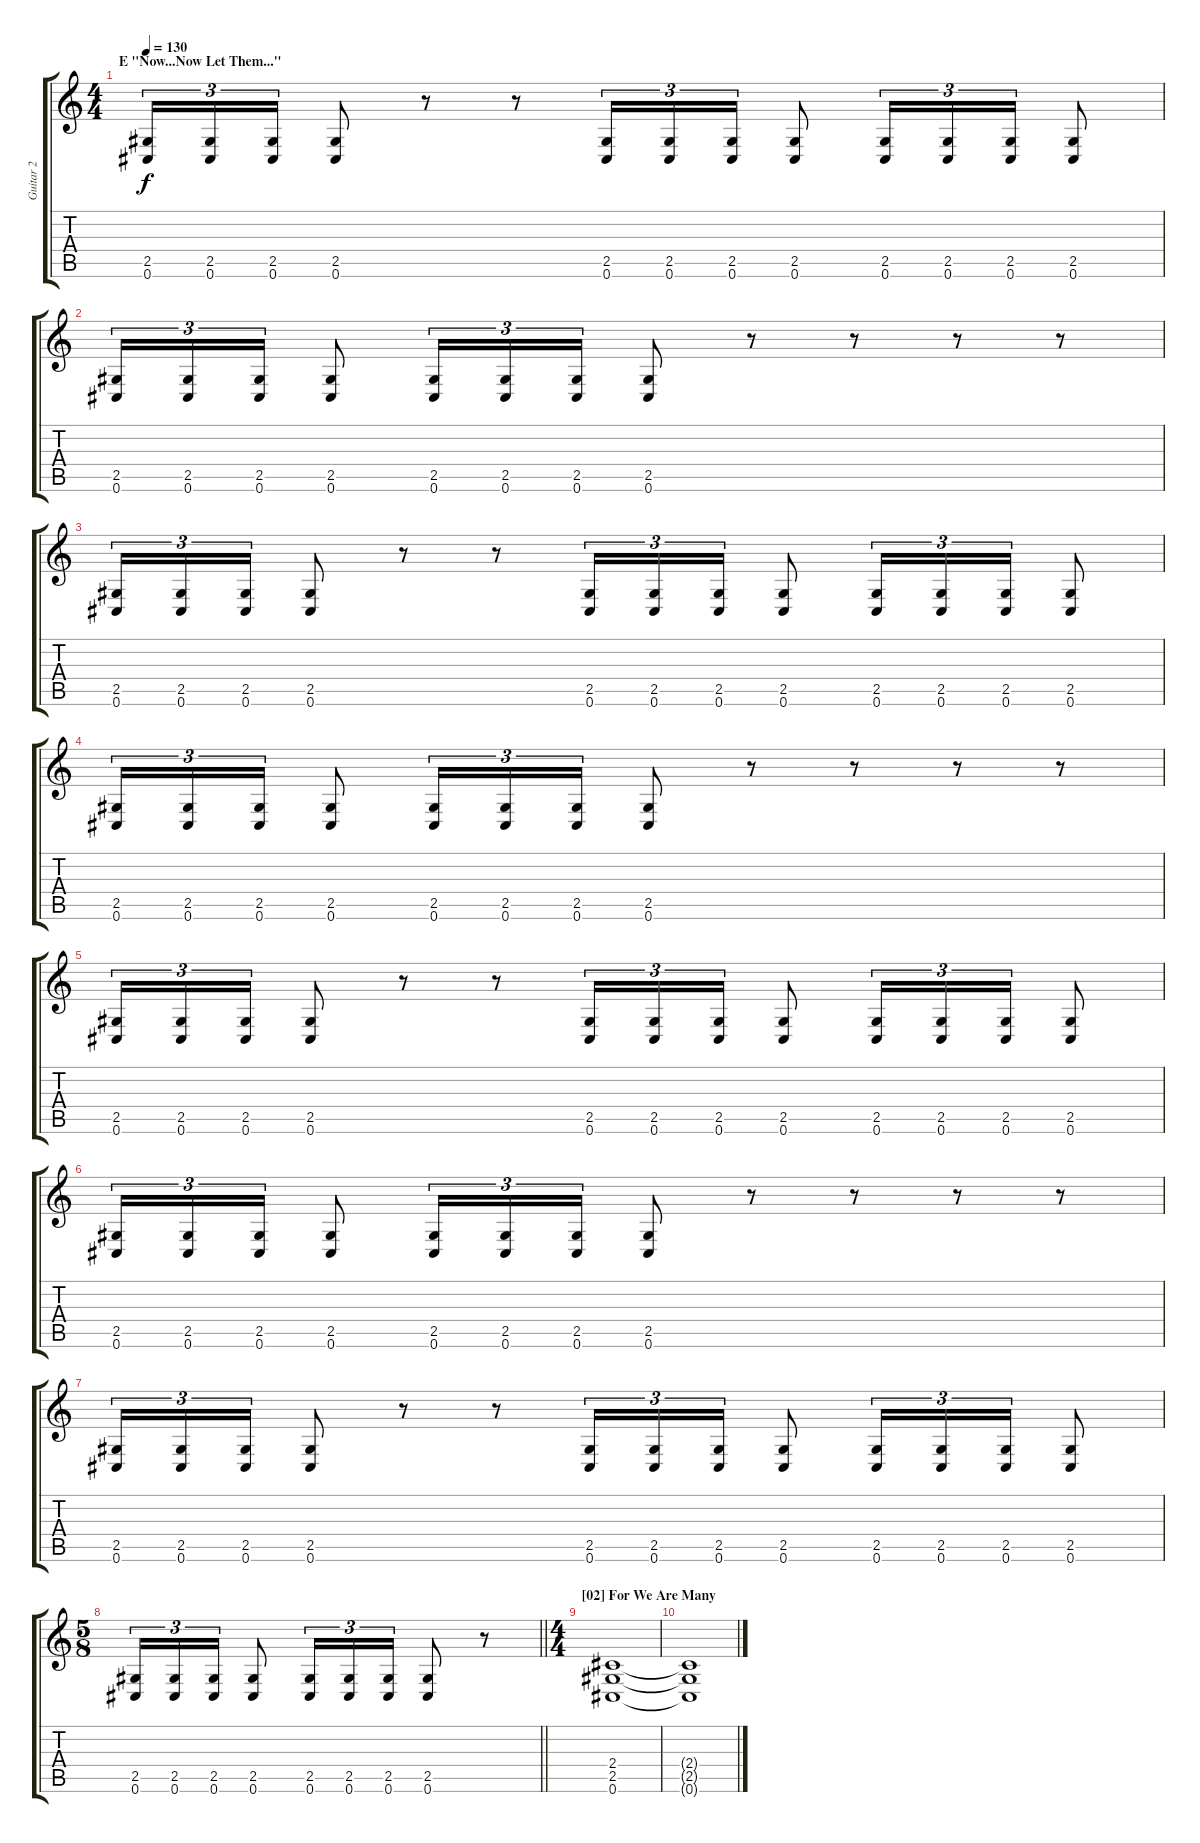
\track ("Guitar 2" "Guitar 2") {instrument overdrivenguitar}
\staff {score tabs}
\tuning (Db4 Ab3 E3 B2 Gb2 Db2) {hide}
\ts (4 4)
\section ("" "E \"Now...Now Let Them...\"")
\tempo 130
\clef g2
\ks c
(2.5 0.6).16{tu (3 2) dy f} (2.5 0.6).16{tu (3 2)} (2.5 0.6).16{tu (3 2)} (2.5 0.6).8 r.8 r.8 (2.5 0.6).16{tu (3 2)} (2.5 0.6).16{tu (3 2)} (2.5 0.6).16{tu (3 2)} (2.5 0.6).8 (2.5 0.6).16{tu (3 2)} (2.5 0.6).16{tu (3 2)} (2.5 0.6).16{tu (3 2)} (2.5 0.6).8 |
(2.5 0.6).16{tu (3 2)} (2.5 0.6).16{tu (3 2)} (2.5 0.6).16{tu (3 2)} (2.5 0.6).8 (2.5 0.6).16{tu (3 2)} (2.5 0.6).16{tu (3 2)} (2.5 0.6).16{tu (3 2)} (2.5 0.6).8 r.8 r.8 r.8 r.8 |
(2.5 0.6).16{tu (3 2)} (2.5 0.6).16{tu (3 2)} (2.5 0.6).16{tu (3 2)} (2.5 0.6).8 r.8 r.8 (2.5 0.6).16{tu (3 2)} (2.5 0.6).16{tu (3 2)} (2.5 0.6).16{tu (3 2)} (2.5 0.6).8 (2.5 0.6).16{tu (3 2)} (2.5 0.6).16{tu (3 2)} (2.5 0.6).16{tu (3 2)} (2.5 0.6).8 |
(2.5 0.6).16{tu (3 2)} (2.5 0.6).16{tu (3 2)} (2.5 0.6).16{tu (3 2)} (2.5 0.6).8 (2.5 0.6).16{tu (3 2)} (2.5 0.6).16{tu (3 2)} (2.5 0.6).16{tu (3 2)} (2.5 0.6).8 r.8 r.8 r.8 r.8 |
(2.5 0.6).16{tu (3 2)} (2.5 0.6).16{tu (3 2)} (2.5 0.6).16{tu (3 2)} (2.5 0.6).8 r.8 r.8 (2.5 0.6).16{tu (3 2)} (2.5 0.6).16{tu (3 2)} (2.5 0.6).16{tu (3 2)} (2.5 0.6).8 (2.5 0.6).16{tu (3 2)} (2.5 0.6).16{tu (3 2)} (2.5 0.6).16{tu (3 2)} (2.5 0.6).8 |
(2.5 0.6).16{tu (3 2)} (2.5 0.6).16{tu (3 2)} (2.5 0.6).16{tu (3 2)} (2.5 0.6).8 (2.5 0.6).16{tu (3 2)} (2.5 0.6).16{tu (3 2)} (2.5 0.6).16{tu (3 2)} (2.5 0.6).8 r.8 r.8 r.8 r.8 |
(2.5 0.6).16{tu (3 2)} (2.5 0.6).16{tu (3 2)} (2.5 0.6).16{tu (3 2)} (2.5 0.6).8 r.8 r.8 (2.5 0.6).16{tu (3 2)} (2.5 0.6).16{tu (3 2)} (2.5 0.6).16{tu (3 2)} (2.5 0.6).8 (2.5 0.6).16{tu (3 2)} (2.5 0.6).16{tu (3 2)} (2.5 0.6).16{tu (3 2)} (2.5 0.6).8 |
\ts (5 8)
\barLineRight lightlight
(2.5 0.6).16{tu (3 2)} (2.5 0.6).16{tu (3 2)} (2.5 0.6).16{tu (3 2)} (2.5 0.6).8 (2.5 0.6).16{tu (3 2)} (2.5 0.6).16{tu (3 2)} (2.5 0.6).16{tu (3 2)} (2.5 0.6).8 r.8 |
\ts (4 4)
\section ("" "[02] For We Are Many")
(2.4 2.5 0.6).1 |
(2.4{t} 2.5{t} 0.6{t}).1
